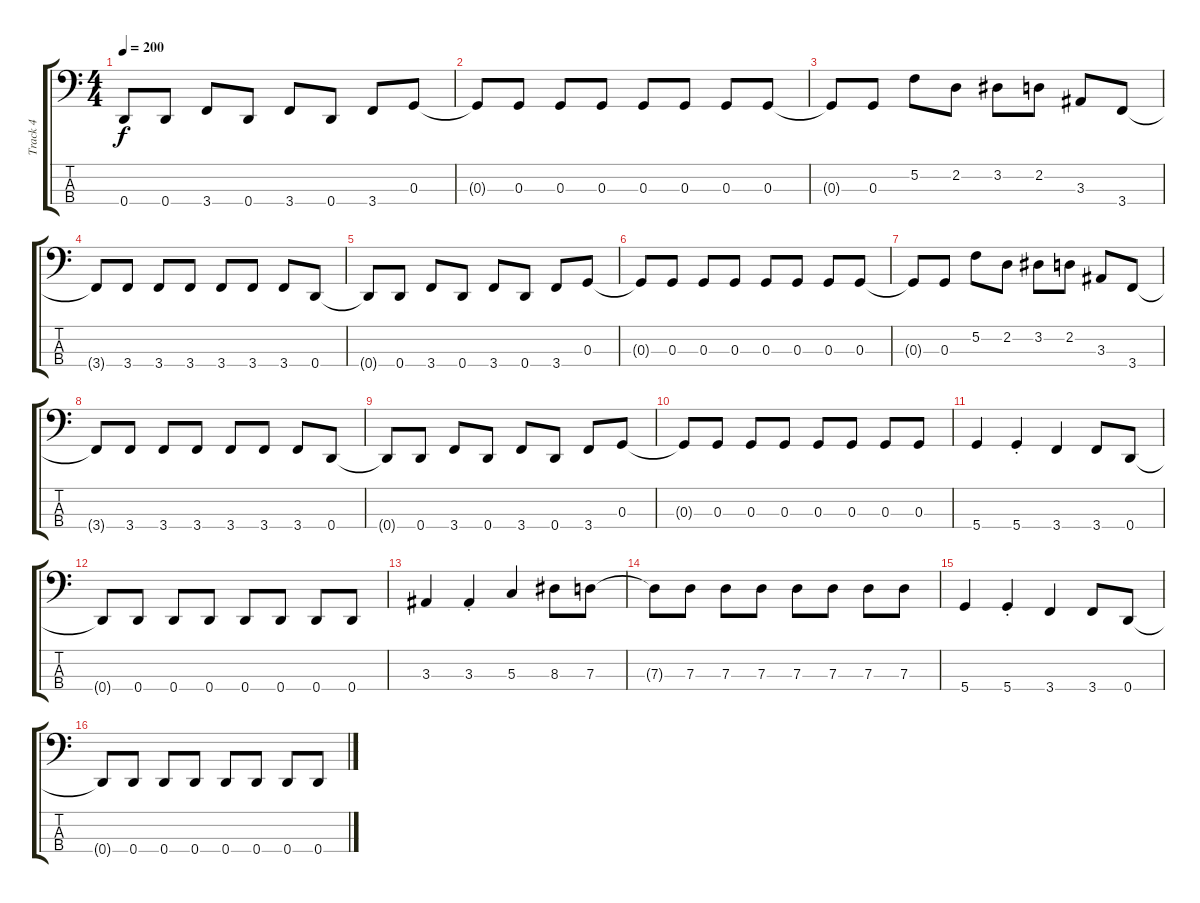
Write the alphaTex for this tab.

\track ("Track 4" "Track 4") {instrument electricbassfinger}
\staff {score tabs}
\tuning (F2 C2 G1 D1) {hide}
\ts (4 4)
\tempo 200
\clef f4
\ks c
0.4{t}.8{dy f} 0.4.8 3.4.8 0.4.8 3.4.8 0.4.8 3.4.8 0.3.8 |
0.3{t}.8 0.3.8 0.3.8 0.3.8 0.3.8 0.3.8 0.3.8 0.3.8 |
0.3{t}.8 0.3.8 5.2.8 2.2.8 3.2.8 2.2.8 3.3.8 3.4.8 |
3.4{t}.8 3.4.8 3.4.8 3.4.8 3.4.8 3.4.8 3.4.8 0.4.8 |
0.4{t}.8 0.4.8 3.4.8 0.4.8 3.4.8 0.4.8 3.4.8 0.3.8 |
0.3{t}.8 0.3.8 0.3.8 0.3.8 0.3.8 0.3.8 0.3.8 0.3.8 |
0.3{t}.8 0.3.8 5.2.8 2.2.8 3.2.8 2.2.8 3.3.8 3.4.8 |
3.4{t}.8 3.4.8 3.4.8 3.4.8 3.4.8 3.4.8 3.4.8 0.4.8 |
0.4{t}.8 0.4.8 3.4.8 0.4.8 3.4.8 0.4.8 3.4.8 0.3.8 |
0.3{t}.8 0.3.8 0.3.8 0.3.8 0.3.8 0.3.8 0.3.8 0.3.8 |
5.4.4 5.4{st}.4 3.4.4 3.4.8 0.4.8 |
0.4{t}.8 0.4.8 0.4.8 0.4.8 0.4.8 0.4.8 0.4.8 0.4.8 |
3.3.4 3.3{st}.4 5.3.4 8.3.8 7.3.8 |
7.3{t}.8 7.3.8 7.3.8 7.3.8 7.3.8 7.3.8 7.3.8 7.3.8 |
5.4.4 5.4{st}.4 3.4.4 3.4.8 0.4.8 |
0.4{t}.8 0.4.8 0.4.8 0.4.8 0.4.8 0.4.8 0.4.8 0.4.8
